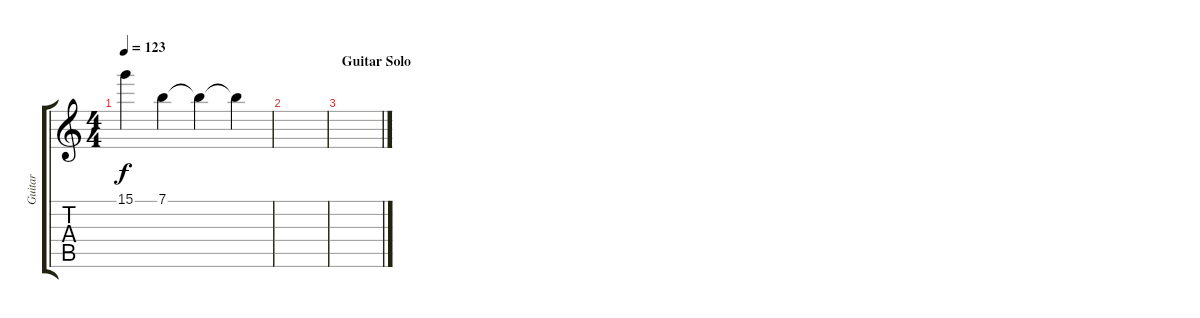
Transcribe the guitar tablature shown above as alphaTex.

\track ("Guitar" "Guitar") {instrument overdrivenguitar}
\staff {score tabs}
\tuning (E4 B3 G3 D3 A2 E2) {hide}
\ts (4 4)
\tempo 123
\clef g2
\ks c
15.1{t}.4{dy f} 7.1.4 7.1{t}.4 7.1{t}.4 |
|
\section ("" "Guitar Solo")
